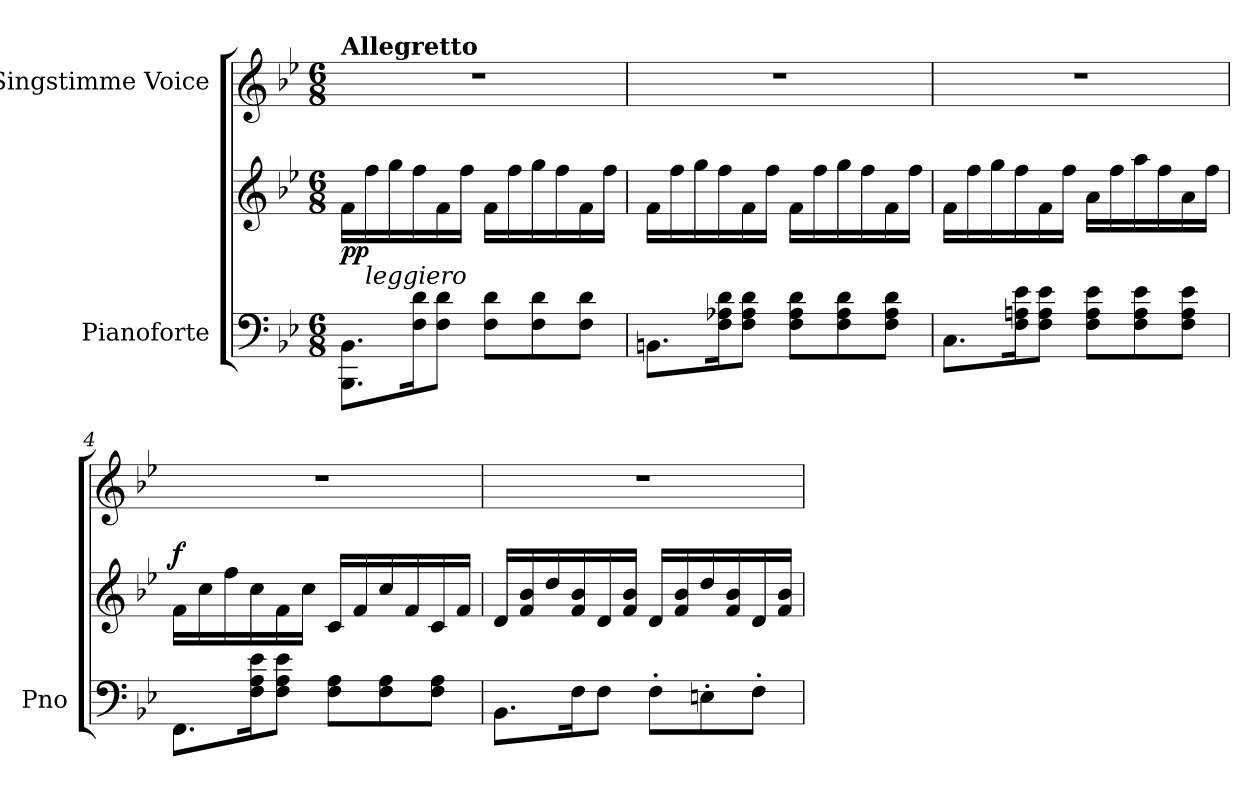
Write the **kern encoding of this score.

**kern	**kern	**dynam	**kern
*part2	*part2	*part2	*part1
*staff3	*staff2	*staff2/3	*staff1
*I"Pianoforte	*	*	*I"Singstimme Voice
*I'Pno	*	*	*
*clefF4	*clefG2	*	*clefG2
*k[b-e-]	*k[b-e-]	*	*k[b-e-]
*M6/8	*M6/8	*	*M6/8
=1	=1	=1	=1
!	!	!	!LO:TX:a:B:t=Allegretto
!	!	!LO:DY:b	!
8.BBB-\ 8.BB-\L	16f\LL	pp	2.r
!	!LO:TX:b:i:t=leggiero	!	!
.	16ff\	.	.
.	16gg\	.	.
16F\ 16d\K	16ff\	.	.
8F\ 8d\J	16f\	.	.
.	16ff\JJ	.	.
8F\ 8d\L	16f\LL	.	.
.	16ff\	.	.
8F\ 8d\	16gg\	.	.
.	16ff\	.	.
8F\ 8d\J	16f\	.	.
.	16ff\JJ	.	.
=2	=2	=2	=2
8.BBn\L	16f\LL	.	2.r
.	16ff\	.	.
.	16gg\	.	.
16F\ 16A-X\ 16d\K	16ff\	.	.
8F\ 8A-\ 8d\J	16f\	.	.
.	16ff\JJ	.	.
8F\ 8A-\ 8d\L	16f\LL	.	.
.	16ff\	.	.
8F\ 8A-\ 8d\	16gg\	.	.
.	16ff\	.	.
8F\ 8A-\ 8d\J	16f\	.	.
.	16ff\JJ	.	.
!!LO:LB:g=z
=3	=3	=3	=3
8.C\L	16f\LL	.	2.r
.	16ff\	.	.
.	16gg\	.	.
16F\ 16An\ 16e-\K	16ff\	.	.
8F\ 8A\ 8e-\J	16f\	.	.
.	16ff\JJ	.	.
8F\ 8A\ 8e-\L	16a\LL	.	.
.	16ff\	.	.
8F\ 8A\ 8e-\	16aa\	.	.
.	16ff\	.	.
8F\ 8A\ 8e-\J	16a\	.	.
.	16ff\JJ	.	.
=4	=4	=4	=4
!	!	!LO:DY:a	!
8.FF\L	16f\LL	f	2.r
.	16cc\	.	.
.	16ff\	.	.
16F\ 16A\ 16e-\K	16cc\	.	.
8F\ 8A\ 8e-\J	16f\	.	.
.	16cc\JJ	.	.
8F\ 8A\L	16c/LL	.	.
.	16f/	.	.
8F\ 8A\	16cc/	.	.
.	16f/	.	.
8F\ 8A\J	16c/	.	.
.	16f/JJ	.	.
!!LO:LB:g=z
=5	=5	=5	=5
8.BB-\L	16d/LL	.	2.r
.	16f/ 16b-/	.	.
.	16dd/	.	.
16F\K	16f/ 16b-/	.	.
8F\J	16d/	.	.
.	16f/ 16b-/JJ	.	.
8F'\L	16d/LL	.	.
.	16f/ 16b-/	.	.
8En'\	16dd/	.	.
.	16f/ 16b-/	.	.
8F'\J	16d/	.	.
.	16f/ 16b-/JJ	.	.
=	=	=	=
*-	*-	*-	*-
